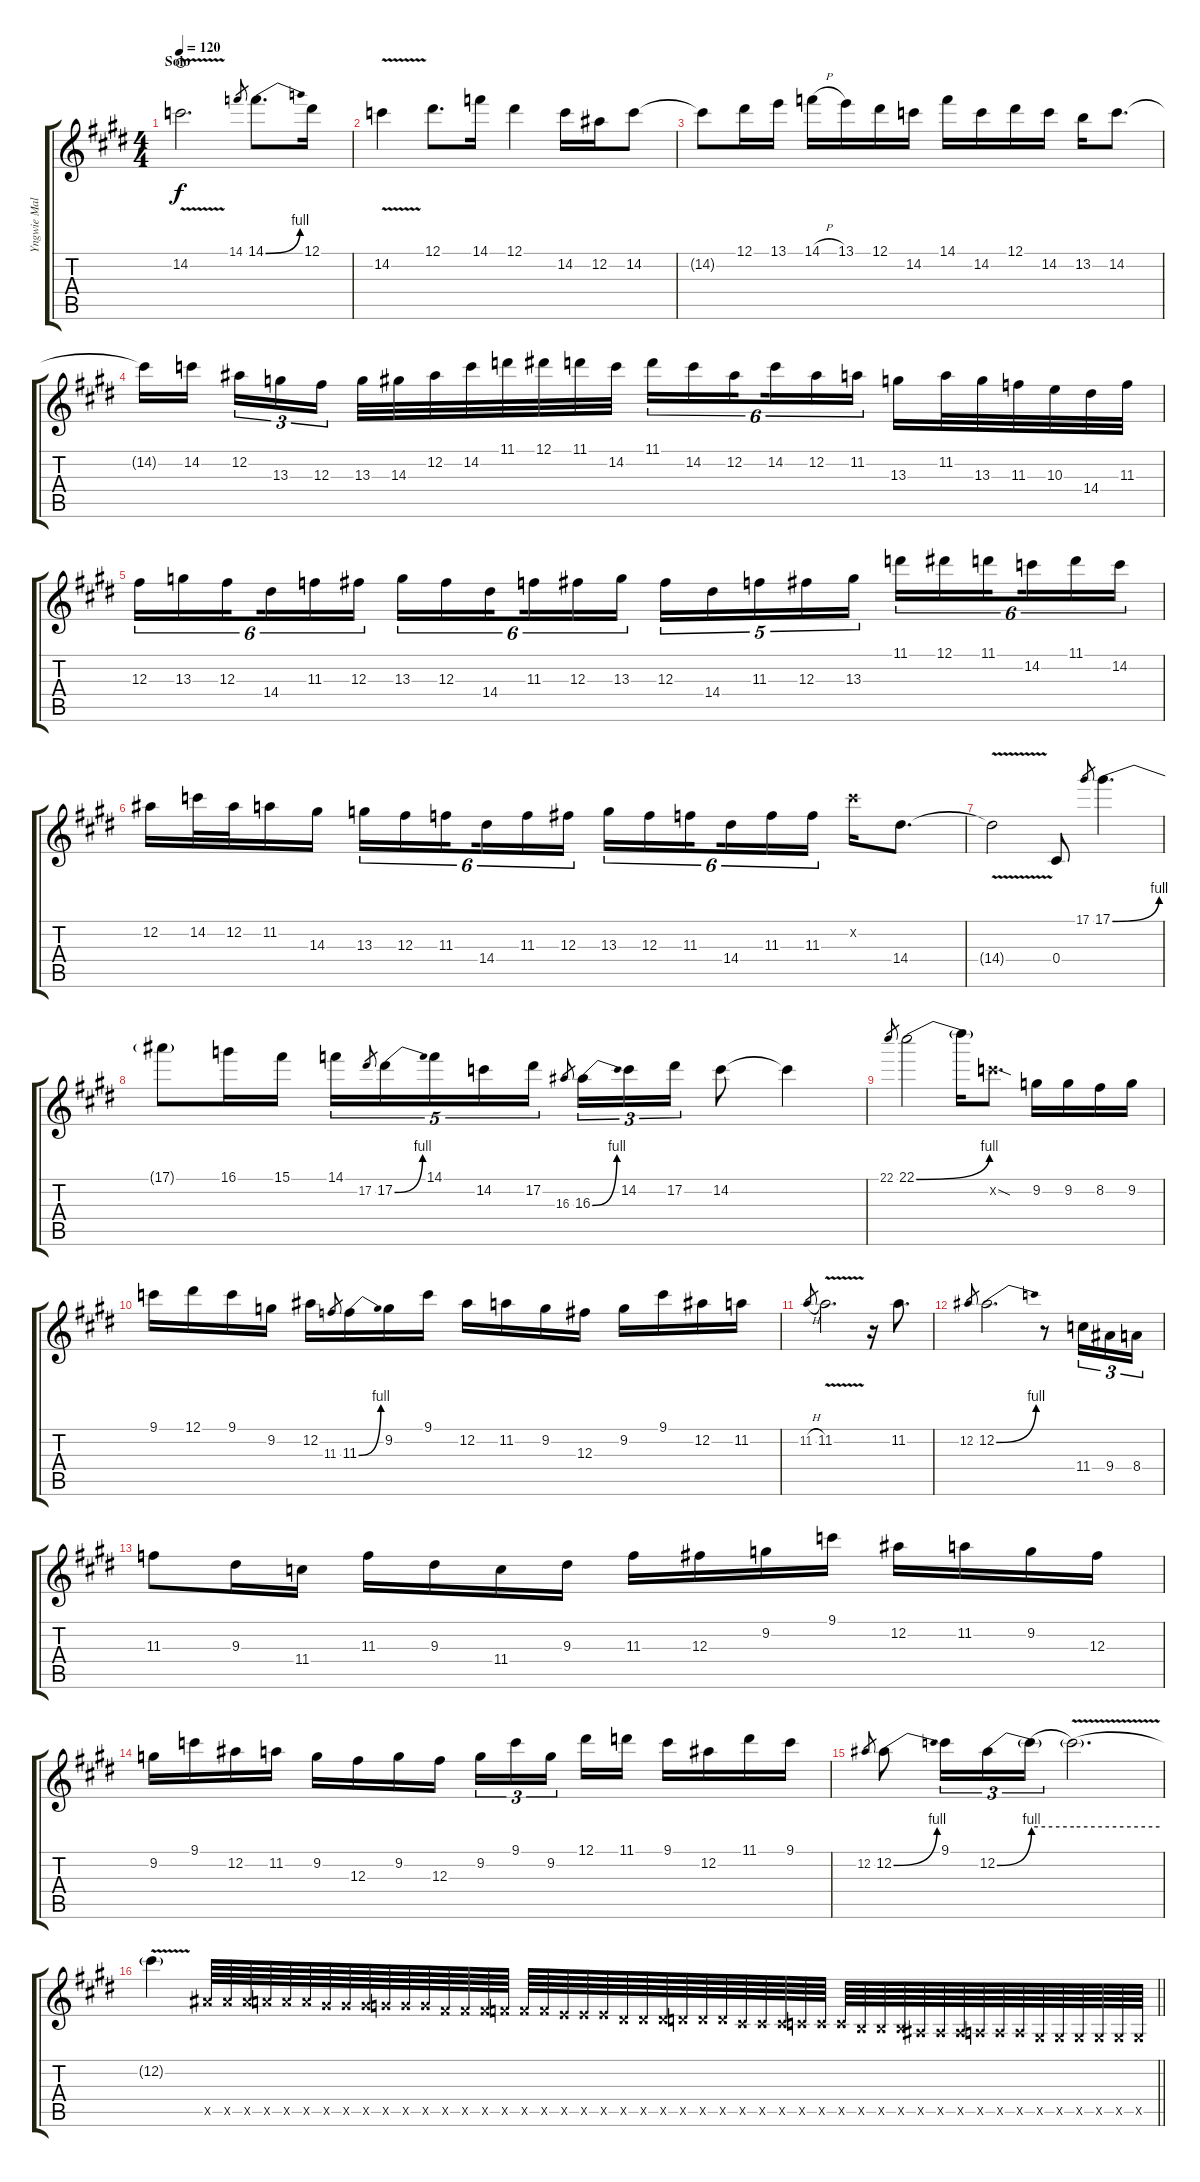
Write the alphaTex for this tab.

\track ("Yngwie Malmsteen" "Yngwie Mal") {instrument overdrivenguitar}
\staff {score tabs}
\tuning (Eb4 Bb3 Gb3 Db3 Ab2 Eb2) {hide}
\ts (4 4)
\section ("" "Solo")
\tempo 120
\clef g2
\ks c#minor
14.2{v}.2{d dy f waho} 14.1.8{gr} 14.1{be (bend 0 0 60 4)}.8{d} 12.1.16 |
14.2{v}.4 12.1.8{d} 14.1.16 12.1.4 14.2.16 12.2.16 14.2.8 |
14.2{t}.8 12.1.16 13.1.16 14.1{h}.16 13.1.16 12.1.16 14.2.16 14.1.16 14.2.16 12.1.16 14.2.16 13.2.16 14.2.8{d} |
14.2{t}.16 14.2.16{beam splitsecondary} 12.2.16{tu (3 2)} 13.3.16{tu (3 2)} 12.3.16{tu (3 2)} 13.3.32 14.3.32 12.2.32 14.2.32 11.1.32 12.1.32 11.1.32 14.2.32 11.1.16{tu (6 4)} 14.2.16{tu (6 4)} 12.2.16{tu (6 4) beam splitsecondary} 14.2.16{tu (6 4)} 12.2.16{tu (6 4)} 11.2.16{tu (6 4)} 13.3.16 11.2.32 13.3.32 11.3.32 10.3.32 14.4.32 11.3.32 |
12.3.16{tu (6 4)} 13.3.16{tu (6 4)} 12.3.16{tu (6 4) beam splitsecondary} 14.4.16{tu (6 4)} 11.3.16{tu (6 4)} 12.3.16{tu (6 4)} 13.3.16{tu (6 4)} 12.3.16{tu (6 4)} 14.4.16{tu (6 4) beam splitsecondary} 11.3.16{tu (6 4)} 12.3.16{tu (6 4)} 13.3.16{tu (6 4)} 12.3.16{tu (5 4)} 14.4.16{tu (5 4)} 11.3.16{tu (5 4)} 12.3.16{tu (5 4)} 13.3.16{tu (5 4)} 11.1.16{tu (6 4)} 12.1.16{tu (6 4)} 11.1.16{tu (6 4) beam splitsecondary} 14.2.16{tu (6 4)} 11.1.16{tu (6 4)} 14.2.16{tu (6 4)} |
12.2.16 14.2.32 12.2.32 11.2.16 14.3.16 13.3.16{tu (6 4)} 12.3.16{tu (6 4)} 11.3.16{tu (6 4) beam splitsecondary} 14.4.16{tu (6 4)} 11.3.16{tu (6 4)} 12.3.16{tu (6 4)} 13.3.16{tu (6 4)} 12.3.16{tu (6 4)} 11.3.16{tu (6 4) beam splitsecondary} 14.4.16{tu (6 4)} 11.3.16{tu (6 4)} 11.3.16{tu (6 4)} 14.2{x}.16 14.4.8{d} |
14.4{v t}.2 0.4.8 17.1.8{gr} 17.1{be (bend 0 0 60 4)}.4{d} |
17.1{t}.8 16.1.16 15.1.16 14.1.16{tu (5 4)} 17.2.8{gr} 17.2{be (bend 0 0 60 4)}.16{tu (5 4)} 14.1.16{tu (5 4)} 14.2.16{tu (5 4)} 17.2.16{tu (5 4)} 16.3.8{gr} 16.3{be (bend 0 0 60 4)}.16{tu (3 2)} 14.2.16{tu (3 2)} 17.2.16{tu (3 2)} 14.2.8 14.2{t}.4 |
22.1.8{gr} 22.1{be (bend 0 0 60 4)}.2 22.1{t}.16 14.2{sod x}.8{d} 9.2.16 9.2.16 8.2.16 9.2.16 |
9.1.16 12.1.16 9.1.16 9.2.16 12.2.16 11.3.8{gr} 11.3{be (bend 0 0 60 4)}.16 9.2.16 9.1.16 12.2.16 11.2.16 9.2.16 12.3.16 9.2.16 9.1.16 12.2.16 11.2.16 |
11.2{h}.8{gr} 11.2{v}.2{d} r.16 11.2.8{d} |
12.2.8{gr} 12.2{be (bend 0 0 60 4)}.2{d} r.8 11.4.16{tu (3 2)} 9.4.16{tu (3 2)} 8.4.16{tu (3 2)} |
11.3.8 9.3.16 11.4.16 11.3.16 9.3.16 11.4.16 9.3.16 11.3.16 12.3.16 9.2.16 9.1.16 12.2.16 11.2.16 9.2.16 12.3.16 |
9.2.16 9.1.16 12.2.16 11.2.16 9.2.16 12.3.16 9.2.16 12.3.16 9.2.16{tu (3 2)} 9.1.16{tu (3 2)} 9.2.16{tu (3 2) beam splitsecondary} 12.1.16 11.1.16 9.1.16 12.2.16 11.1.16 9.1.16 |
12.2.8{gr} 12.2{be (bend 0 0 60 4)}.8 9.1.16{tu (3 2)} 12.2{be (bend 0 0 60 4)}.16{tu (3 2)} 12.2{be (hold 0 4 60 4) t}.16{tu (3 2)} 12.2{be (hold 0 4 60 4) v t}.2{d} |
\barLineRight lightlight
12.2{t}.4 14.5{x}.64 14.5{x}.64 14.5{x}.64 13.5{x}.64 13.5{x}.64 13.5{x}.64 12.5{x}.64 12.5{x}.64 12.5{x}.64 11.5{x}.64 11.5{x}.64 11.5{x}.64 10.5{x}.64 10.5{x}.64 10.5{x}.64 9.5{x}.64 9.5{x}.64 9.5{x}.64 8.5{x}.64 8.5{x}.64 8.5{x}.64 7.5{x}.64 7.5{x}.64 7.5{x}.64 6.5{x}.64 6.5{x}.64 6.5{x}.64 5.5{x}.64 5.5{x}.64 5.5{x}.64 4.5{x}.64 4.5{x}.64 4.5{x}.64 3.5{x}.64 3.5{x}.64 3.5{x}.64 2.5{x}.64 2.5{x}.64 2.5{x}.64 1.5{x}.64 1.5{x}.64 1.5{x}.64 0.5{x}.64 0.5{x}.64 0.5{x}.64 0.5{x}.64 0.5{x}.64 0.5{x}.64
